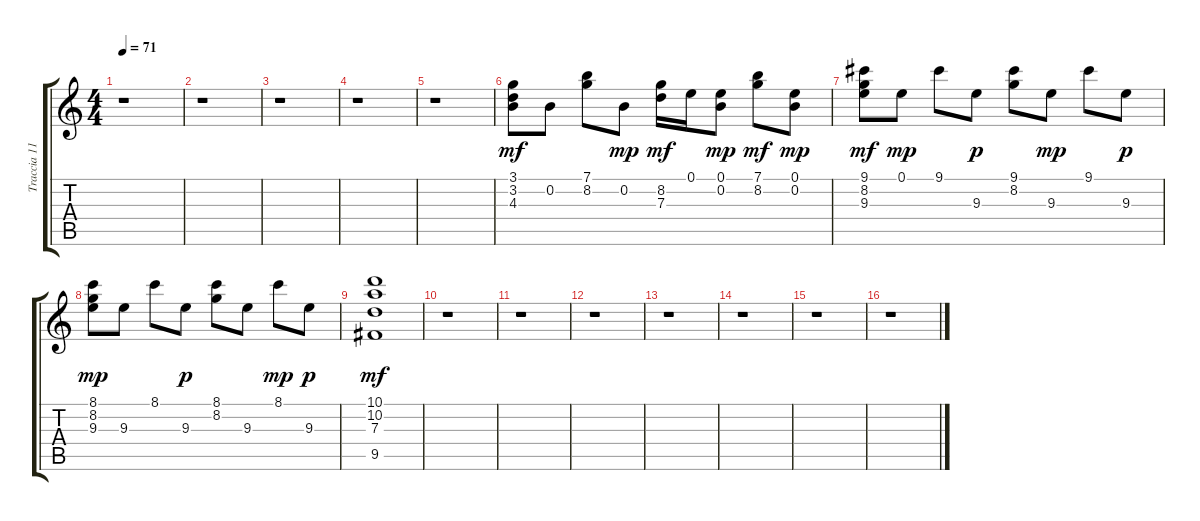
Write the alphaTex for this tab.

\track ("Traccia 11" "Traccia 11") {instrument overdrivenguitar}
\staff {score tabs}
\tuning (E4 B3 G3 D3 A2 E2) {hide}
\ts (4 4)
\tempo 71
\clef g2
\ks c
r.1{dy f} |
r.1 |
r.1 |
r.1 |
r.1 |
(3.1 3.2 4.3).8{dy mf} 0.2.8 (7.1 8.2).8 0.2.8{dy mp} (8.2 7.3).16{dy mf} 0.1.16 (0.1 0.2).8{dy mp} (7.1 8.2).8{dy mf} (0.1 0.2).8{dy mp} |
(9.1 8.2 9.3).8{dy mf} 0.1.8{dy mp} 9.1.8 9.3.8{dy p} (9.1 8.2).8 9.3.8{dy mp} 9.1.8 9.3.8{dy p} |
(8.1 8.2 9.3).8{dy mp} 9.3.8 8.1.8 9.3.8{dy p} (8.1 8.2).8 9.3.8 8.1.8{dy mp} 9.3.8{dy p} |
(10.1 10.2 7.3 9.5).1{dy mf} |
r.1 |
r.1 |
r.1 |
r.1 |
r.1 |
r.1 |
r.1
